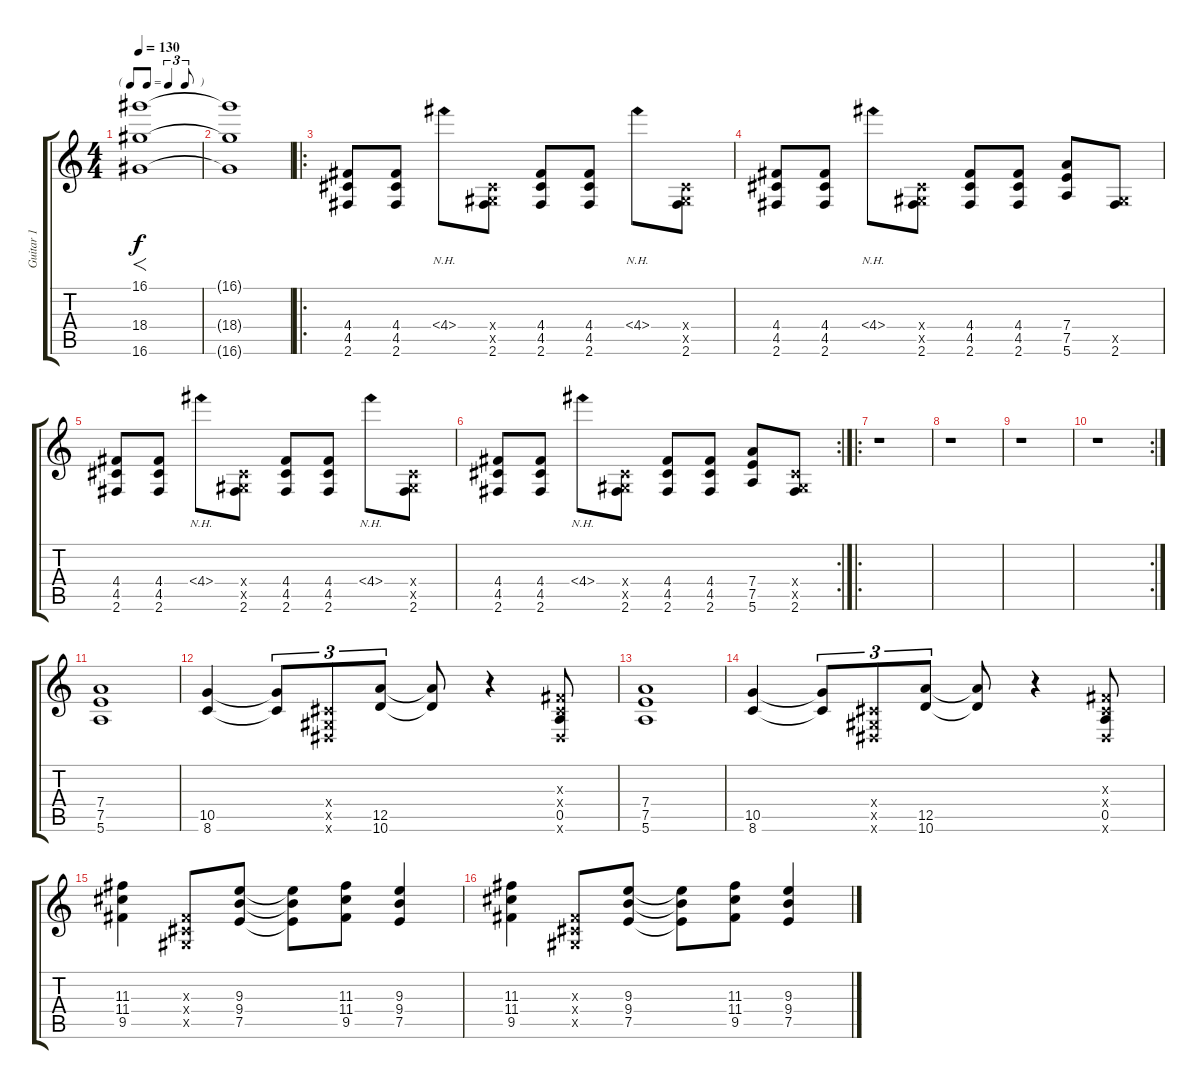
\track ("Guitar 1" "Guitar 1") {instrument distortionguitar}
\staff {score tabs}
\tuning (E4 B3 G3 D3 A2 E2) {hide}
\ts (4 4)
\tf triplet8th
\tempo 130
\clef g2
\ks c
(16.1 18.4 16.6).1{f dy f instrument distortionguitar} |
(16.1{t} 18.4{t} 16.6{t}).1 |
\ro
(4.4 4.5 2.6).8 (4.4 4.5 2.6).8 4.4{nh}.8 (-1.4{x} -1.5{x} 2.6).8 (4.4 4.5 2.6).8 (4.4 4.5 2.6).8 4.4{nh}.8 (-1.4{x} -1.5{x} 2.6).8 |
(4.4 4.5 2.6).8 (4.4 4.5 2.6).8 4.4{nh}.8 (-1.4{x} -1.5{x} 2.6).8 (4.4 4.5 2.6).8 (4.4 4.5 2.6).8 (7.4 7.5 5.6).8 (-1.5{x} 2.6).8 |
(4.4 4.5 2.6).8 (4.4 4.5 2.6).8 4.4{nh}.8 (-1.4{x} -1.5{x} 2.6).8 (4.4 4.5 2.6).8 (4.4 4.5 2.6).8 4.4{nh}.8 (-1.4{x} -1.5{x} 2.6).8 |
\rc 2
(4.4 4.5 2.6).8 (4.4 4.5 2.6).8 4.4{nh}.8 (-1.4{x} -1.5{x} 2.6).8 (4.4 4.5 2.6).8 (4.4 4.5 2.6).8 (7.4 7.5 5.6).8 (-1.4{x} -1.5{x} 2.6).8 |
\ro
r.1 |
r.1 |
r.1 |
\rc 2
r.1 |
(7.4 7.5 5.6).1 |
(10.5 8.6).4 (10.5{t} 8.6{t}).8{tu (3 2)} (-1.4{x} -1.5{x} -1.6{x}).8{tu (3 2)} (12.5 10.6).8{tu (3 2)} (12.5{t} 10.6{t}).8 r.4 (-1.3{x} -1.4{x} 0.5 -1.6{x}).8 |
(7.4 7.5 5.6).1 |
(10.5 8.6).4 (10.5{t} 8.6{t}).8{tu (3 2)} (-1.4{x} -1.5{x} -1.6{x}).8{tu (3 2)} (12.5 10.6).8{tu (3 2)} (12.5{t} 10.6{t}).8 r.4 (-1.3{x} -1.4{x} 0.5 -1.6{x}).8 |
(11.3 11.4 9.5).4 (-1.3{x} -1.4{x} -1.5{x}).8 (9.3 9.4 7.5).8 (9.3{t} 9.4{t} 7.5{t}).8 (11.3 11.4 9.5).8 (9.3 9.4 7.5).4 |
(11.3 11.4 9.5).4 (-1.3{x} -1.4{x} -1.5{x}).8 (9.3 9.4 7.5).8 (9.3{t} 9.4{t} 7.5{t}).8 (11.3 11.4 9.5).8 (9.3 9.4 7.5).4
